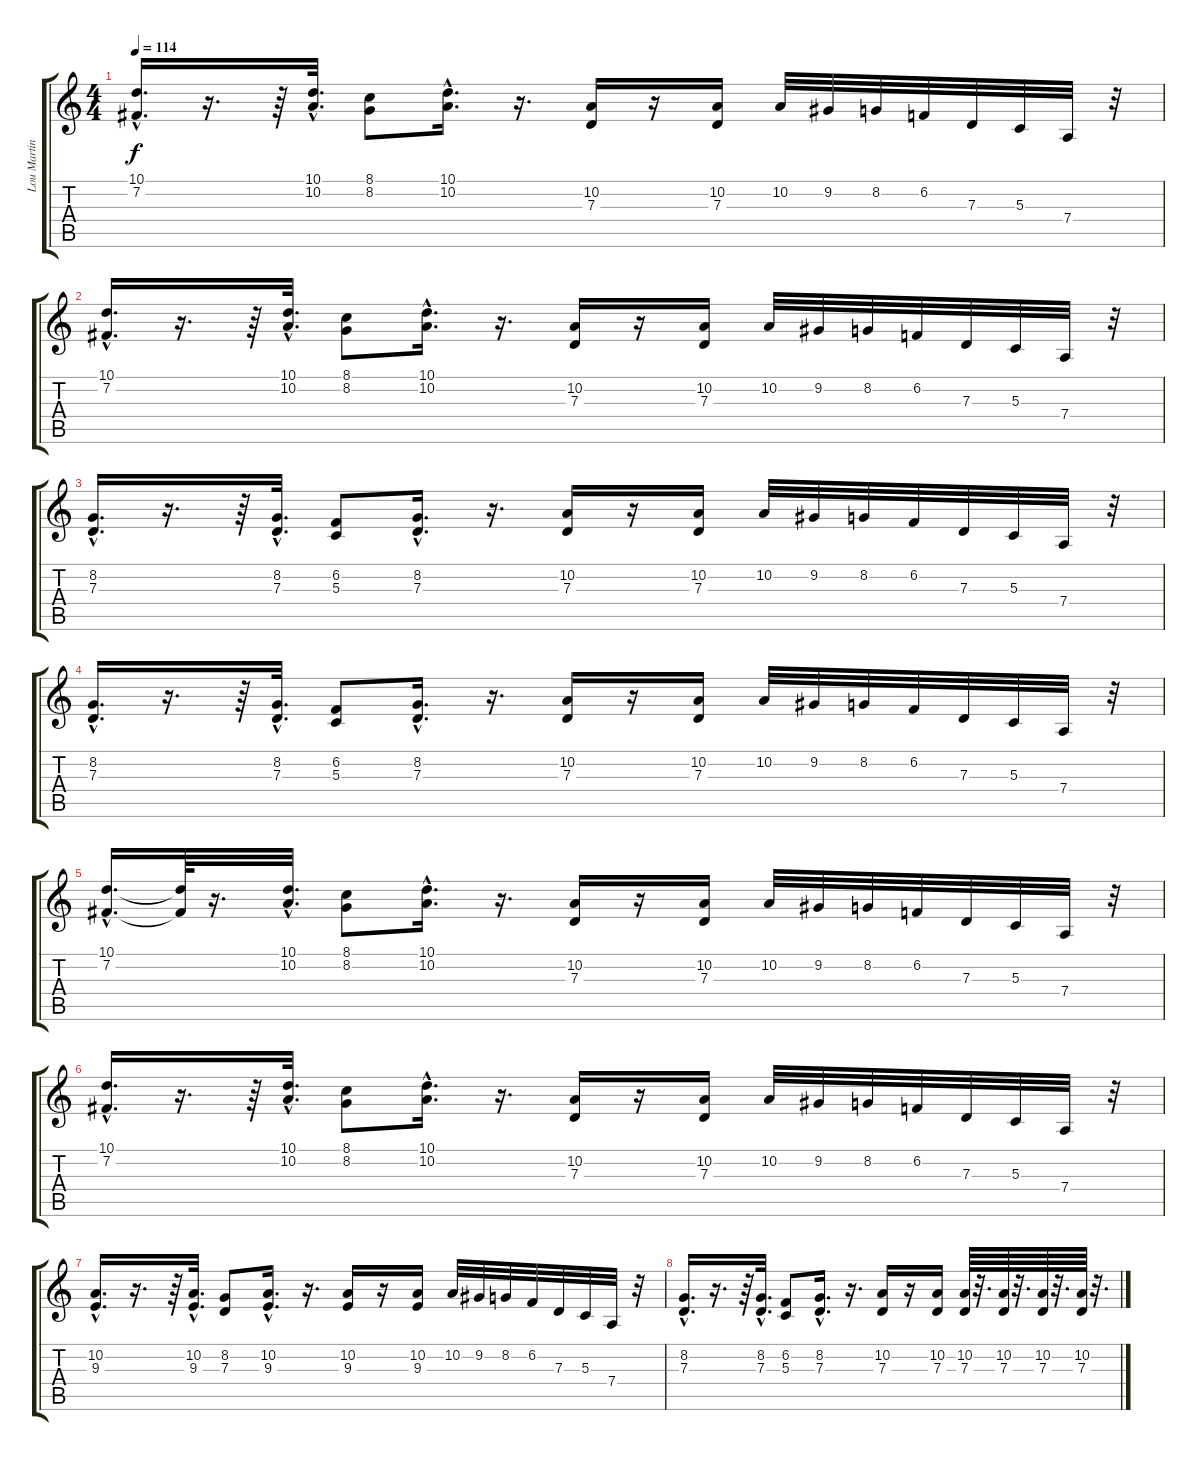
\track ("Lou Martin" "Lou Martin") {instrument honkytonkpiano}
\staff {score tabs}
\tuning (E4 B3 G3 D3 A2 E2) {hide}
\ts (4 4)
\tempo 114
\clef g2
\ks c
(10.1{hac} 7.2{hac}).16{d dy f} r.16{d} r.64 (10.1{hac} 10.2{hac}).32{d} (8.1 8.2).8 (10.1{hac} 10.2{hac}).16{d} r.16{d} (10.2 7.3).16 r.16 (10.2 7.3).16 10.2.32 9.2.32 8.2.32 6.2.32 7.3.32 5.3.32 7.4.32 r.32 |
(10.1{hac} 7.2{hac}).16{d} r.16{d} r.64 (10.1{hac} 10.2{hac}).32{d} (8.1 8.2).8 (10.1{hac} 10.2{hac}).16{d} r.16{d} (10.2 7.3).16 r.16 (10.2 7.3).16 10.2.32 9.2.32 8.2.32 6.2.32 7.3.32 5.3.32 7.4.32 r.32 |
(8.2{hac} 7.3{hac}).16{d} r.16{d} r.64 (8.2{hac} 7.3{hac}).32{d} (6.2 5.3).8 (8.2{hac} 7.3{hac}).16{d} r.16{d} (10.2 7.3).16 r.16 (10.2 7.3).16 10.2.32 9.2.32 8.2.32 6.2.32 7.3.32 5.3.32 7.4.32 r.32 |
(8.2{hac} 7.3{hac}).16{d} r.16{d} r.64 (8.2{hac} 7.3{hac}).32{d} (6.2 5.3).8 (8.2{hac} 7.3{hac}).16{d} r.16{d} (10.2 7.3).16 r.16 (10.2 7.3).16 10.2.32 9.2.32 8.2.32 6.2.32 7.3.32 5.3.32 7.4.32 r.32 |
(10.1{hac} 7.2{hac}).16{d} (10.1{t} 7.2{t}).64 r.16{d} (10.1{hac} 10.2{hac}).32{d} (8.1 8.2).8 (10.1{hac} 10.2{hac}).16{d} r.16{d} (10.2 7.3).16 r.16 (10.2 7.3).16 10.2.32 9.2.32 8.2.32 6.2.32 7.3.32 5.3.32 7.4.32 r.32 |
(10.1{hac} 7.2{hac}).16{d} r.16{d} r.64 (10.1{hac} 10.2{hac}).32{d} (8.1 8.2).8 (10.1{hac} 10.2{hac}).16{d} r.16{d} (10.2 7.3).16 r.16 (10.2 7.3).16 10.2.32 9.2.32 8.2.32 6.2.32 7.3.32 5.3.32 7.4.32 r.32 |
(10.2{hac} 9.3{hac}).16{d} r.16{d} r.64 (10.2{hac} 9.3{hac}).32{d} (8.2 7.3).8 (10.2{hac} 9.3{hac}).16{d} r.16{d} (10.2 9.3).16 r.16 (10.2 9.3).16 10.2.32 9.2.32 8.2.32 6.2.32 7.3.32 5.3.32 7.4.32 r.32 |
(8.2{hac} 7.3{hac}).16{d} r.16{d} r.64 (8.2{hac} 7.3{hac}).32{d} (6.2 5.3).8 (8.2{hac} 7.3{hac}).16{d} r.16{d} (10.2 7.3).16 r.16 (10.2 7.3).16 (10.2 7.3).64 r.32{d} (10.2 7.3).64 r.32{d} (10.2 7.3).64 r.32{d} (10.2 7.3).64 r.32{d}
